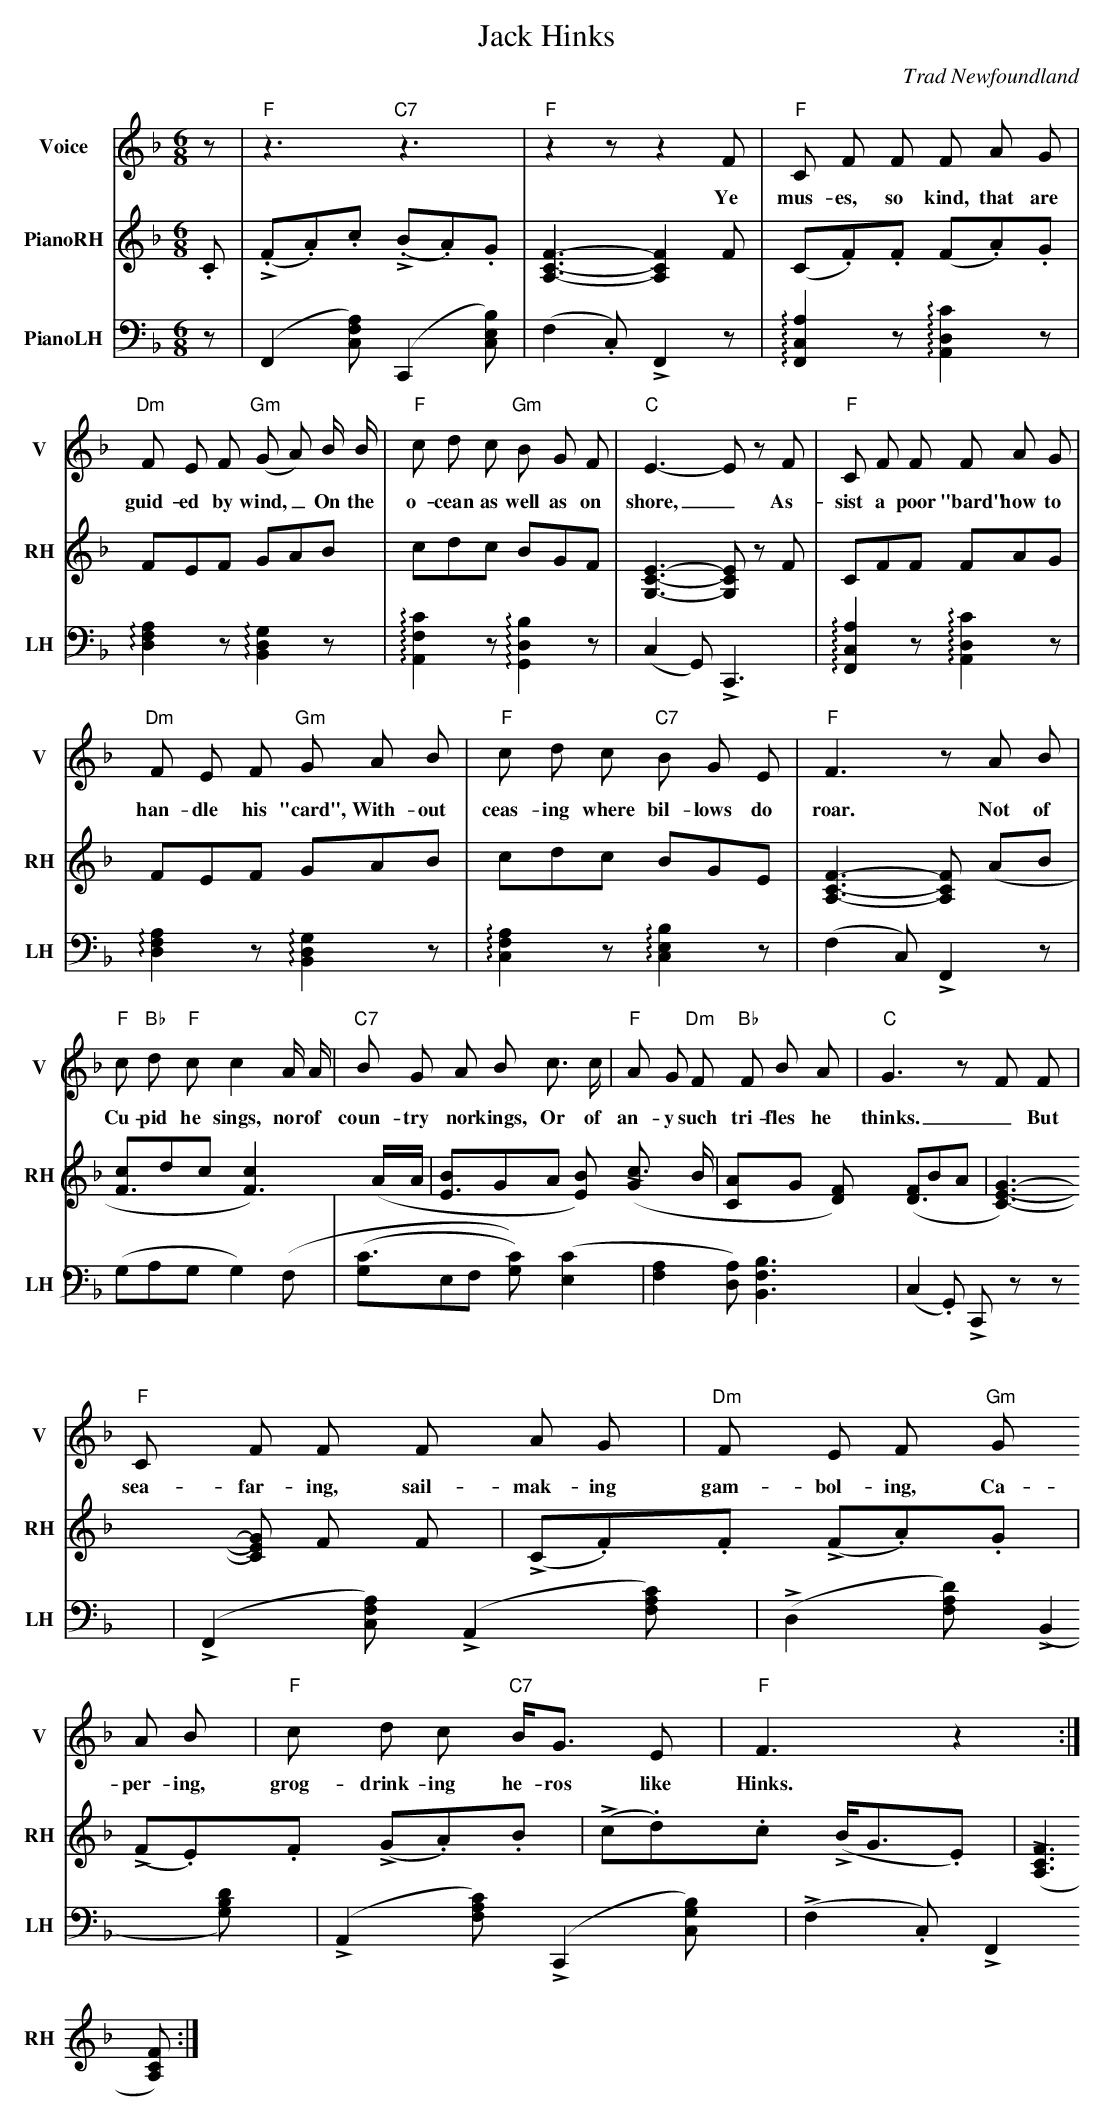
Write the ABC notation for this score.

X:1
T: Jack Hinks
O: Trad Newfoundland
M: 6/8
V:V clef=treble name="Voice" snm="V"
V:P1 clef=treble name="PianoRH" snm="RH"
V:P2 clef=bass name="PianoLH" snm="LH"
K: Fmaj
[V:V]   z |\
[V:P1] .C |\
[V:P2]  z |\
[V:V]  "F"z3 "C7"z3                        | "F"z2 z z2 F |\
w:Ye
[V:P1] (!>!.F.A).c (!>!.B.A).G             | [A,CF]3- [A,CF]2F |\
[V:P2] (F,,2 [C, F, A,]) (C,,2 [C, E, B,]) | (F,2 .C,) !>!F,,2 z |\
[V:V]           "F"C F F   F A G                     | $
w:mus-es, so kind, that are
[V:P1]            (C.F).F (F.A).G                    |
[V:P2]  !arpeggio![F,,C,A,]2 z !arpeggio![A,,D,C]2 z |
[V:V]         "Dm"F E F              "Gm"(G A) B/ B/ |         "F"c d c              "Gm"B G F       |  "C"E3-      E  z F | "F"C F F    F A G                           | $
w:guid-ed by wind,_ On the o-cean as well as on shore,_ As-sist a poor "bard" how to
[V:P1]            FEF                    GAB         |            cdc                    BGF         | [G,CE]3- [G,CE] z F |    CFF      FAG                             |
[V:P2] !arpeggio![D,F,A,]2 z  !arpeggio![B,,D,G,]2 z | !arpeggio![A,,F,C]2 z  !arpeggio![G,,D,B,]2 z | (C,2, G,,) !>!C,,3 |  !arpeggio![F,,C,A,]2 z !arpeggio![A,,D,C]2 z |
[V:V] "Dm"F E F "Gm"G A B | "F"c d c "C7"B G E | "F"F3 z A B | $
w:han-dle his "card", With-out ceas-ing where bil-lows do roar. Not of
[V:P1]    FEF       GAB   |    cdc       BGE   |    [A,CF]3- [A,CF] (AB |
[V:P2] !arpeggio![D,F,A,]2 z  !arpeggio![B,,D,G,]2 z |  !arpeggio![C,F,A,]2 z  !arpeggio![C,E,B,]2 z | (F,2, C,) !>!F,,2 z |
[V:V] "F"c   "Bb"d "F"c c2 A/ A/  | "C7"B G A B c3/2 c/ | "F"A G "Dm"F "Bb"F B A | "C"G3 z F F | $
w:Cu-pid he sings, nor of coun-try nor kings, Or of an-y such tri-fles he thinks._ But of
[V:P1]  [F3 c2]/dc [F3 c2]) (A/A/ |    [E3B2]/GA [E B]) ([!>!G4 c3]/ B/ | [C2 A]G [D F]) ([D3 F2]/BA | [CEG]3)- [CEG] !FF!F F |
[V:P2]  (G,A,G, G,2) (F,          |   ([C3G,2]/E,F, [CG,])) ([E, C]2    | [F,A,]2 [D,A,]) [B,,F,B,]3 | (C,2 .G,,) !>!C,, z z |
[V:V] "F"C F F F A G                       | "Dm"F E F "Gm"G A B                 | "F"c d c "C7"B<G E                  | "F"F3 z2 :|
w:sea-far-ing, sail-mak-ing gam-bol-ing, Ca-per-ing, grog-drink-ing he-ros like Hinks._
[V:P1] (!>!C.F).F (!>!F.A).G               | (!>!F.E).F (!>!G.A).B               | (!>!c.d).c (!>!B<G.E)               | ([A,C!>!F]3 [A,CF]) :|
[V:P2] (!>!F,,2 [C, F, .A,]) (!>!A,,2 [F, A, .C]) | (!>!D,2 [F, A, .D]) (!>!B,,2 [G, B, .D]) | (!>!A,,2 [F, A, .C]) (!>!C,,2 [C, G, .B,]) | (!>!F,2 .C,) !>!F,,2 :|

W:
W:Jack Hinks (collected by Mansfield)
W:
W:Ye muses so kind, that are guided by wind,
W:On the ocean as well as on shore;
W:Assist a poor bard how to candle his card,
W:Without ceasing where billows do roar;
W:Not of Cupids he sings, nor of country nor kings,
W:Or of any such trifles he thinks;
W:But of seafaring, sailmaking, gamboling,
W:Capering, grog-drinking heroes like Hinks.
W:
W:When Jack comes ashore he has money galore,
W:And he's seldom cut short of a job;
W:He can dress as well now, as many can tell,
W:With a good silver watch in his fob;
W:Poor Jack in his life was ne'er plagued with a wife,
W:Though sometimes with lasses he links;
W:He's a seafaring, sailmaking, gamboling,
W:Capering, grog-drinking hero, John Hinks.
W:
W:When inclined for to spend he walks in with a friend,
W:And with pleasure he sits himself down;
W:He tips off his glass as he winks at the lass,
W:And he smiles if she happens to frown;
W:Like a rattling true blue when the reckoning comes due,
W:On the table the money he clinks;
W:This seafaring, sailmaking, gamboling,
W:Capering, grog-drinking hero, Jack Hinks.
W:
W:Bound home the other fall we fell in with a squall,
W:Near the northern head of Cape Freels;
W:We were cast away without further delay,
W:At the thought how my spirit it chills;
W:We were cast upon rocks like a hard-hunted fox,
W:Then of death and destruction he thinks;
W:That seafaring, sailmaking, gamboling,
W:Capering, grog-drinking hero, Jack Hinks.
W:
W:Oh, Jack without fail was out in that same gale,
W:Having drove across Bonavist' Bay;
W:Old Neptune did rail as he handled all sail,
W:And then had their two spars cut away;
W:But Providence kind who so eases the wind,
W:And on seamen so constantly thinks;
W:Saved that seafaring, sailmaking, gamboling,
W:Capering, grog-drinking hero, Jack Hinks.
W:
W:Oh, death it will come like the sound of a drum,
W:For to summon poor Jack to his grave;
W:What more could he do, for you all know 'tis true,
W:'Tis the fate of both hero and slave;
W:His soul sails afloat so doleful and soft,
W:While the bell for the funeral clinks;
W:Oh, peace to that seafaring, sailmaking, gamboling,
W:Capering, grog-drinking hero, John Hinks.
